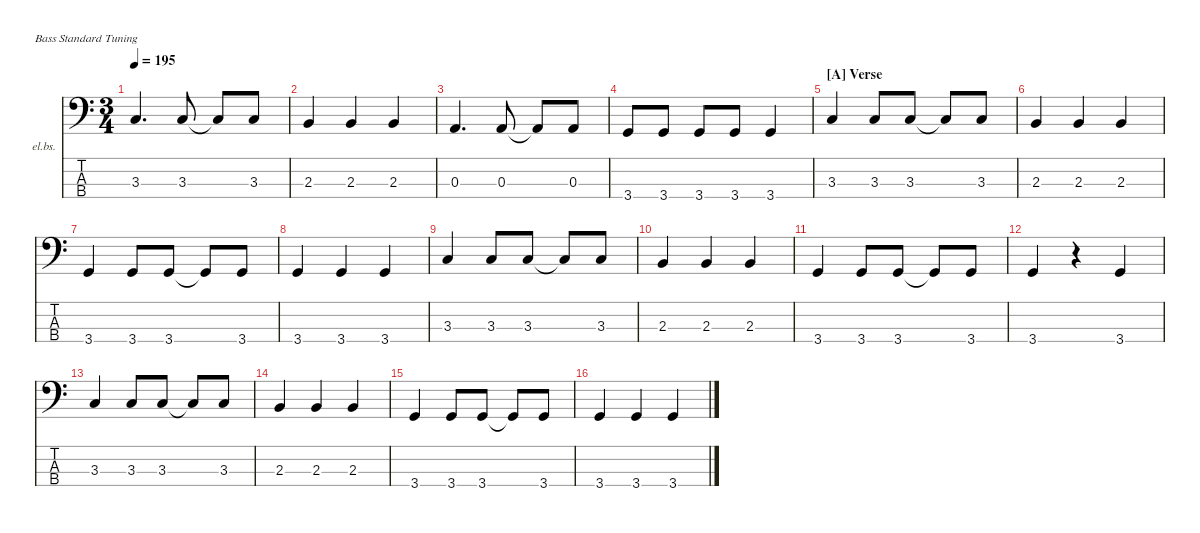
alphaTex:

\hideDynamics
\bracketExtendMode nobrackets
\firstSystemTrackNameOrientation horizontal
\track ("Bass" "el.bs.") {instrument electricbassfinger}
\staff {score tabs}
\tuning (G2 D2 A1 E1)
\ts (3 4)
\tempo 195
\clef f4
\ks aminor
3.3.4{d dy fff} 3.3.8{dy f} 3.3{t}.8 3.3.8{dy ff} |
2.3.4{dy fff} 2.3.4{dy f} 2.3.4{dy ff} |
0.3.4{d dy fff} 0.3.8{dy f} 0.3{t}.8 0.3.8{dy ff} |
3.4.8{dy fff} 3.4.8{dy mf} 3.4.8{dy fff} 3.4.8{dy mp} 3.4.4{dy fff} |
\section ("A" "Verse")
3.3.4 3.3.8{dy f} 3.3.8{dy ff} 3.3{t}.8 3.3.8{dy f} |
2.3.4{dy fff} 2.3.4{dy f} 2.3.4{dy ff} |
3.4.4{dy fff} 3.4.8{dy mf} 3.4.8{dy ff} 3.4{t}.8 3.4.8{dy f} |
3.4.4{dy fff} 3.4.4{dy mf} 3.4.4{dy ff} |
3.3.4{dy fff} 3.3.8{dy f} 3.3.8{dy ff} 3.3{t}.8 3.3.8{dy f} |
2.3.4{dy fff} 2.3.4{dy f} 2.3.4{dy ff} |
3.4.4{dy fff} 3.4.8{dy mf} 3.4.8{dy ff} 3.4{t}.8 3.4.8{dy f} |
3.4.4{dy fff} r.4 3.4.4{dy ff} |
3.3.4{dy fff} 3.3.8{dy f} 3.3.8{dy ff} 3.3{t}.8 3.3.8{dy f} |
2.3.4{dy fff} 2.3.4{dy f} 2.3.4{dy ff} |
3.4.4{dy fff} 3.4.8{dy mf} 3.4.8{dy ff} 3.4{t}.8 3.4.8{dy f} |
3.4.4{dy fff} 3.4.4{dy mf} 3.4.4{dy ff}
